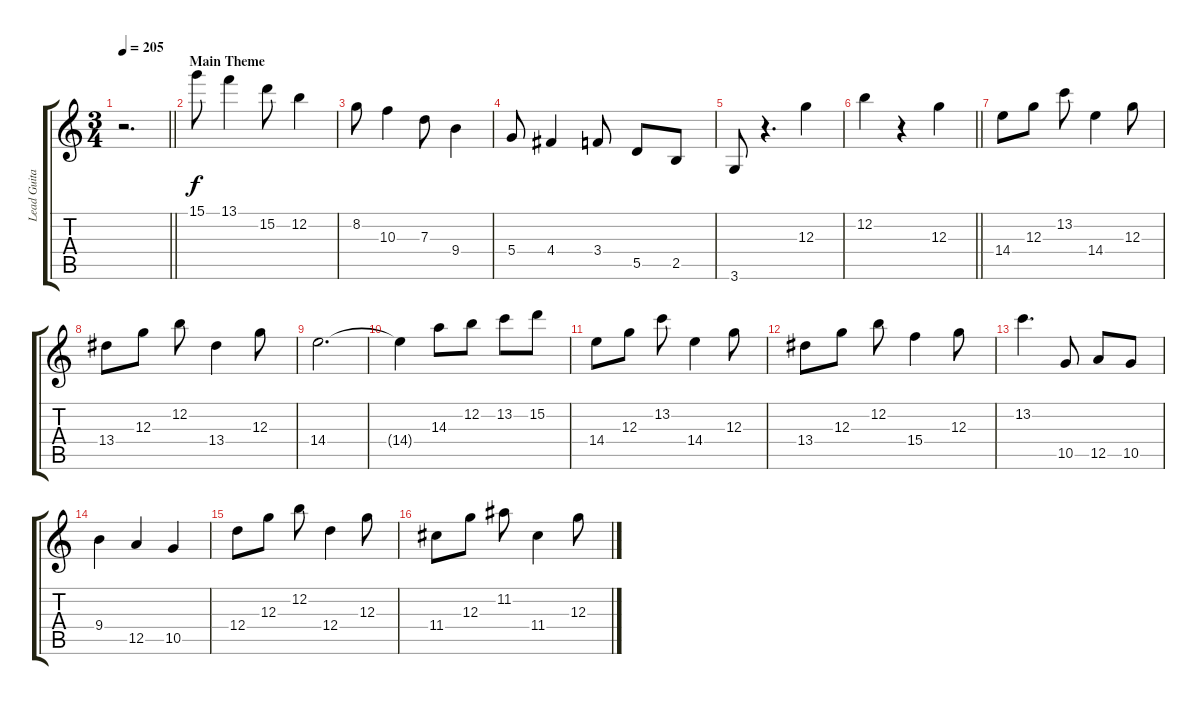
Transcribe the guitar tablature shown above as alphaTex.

\track ("Lead Guitar 2" "Lead Guita") {instrument overdrivenguitar}
\staff {score tabs}
\tuning (E4 B3 G3 D3 A2 E2) {hide}
\ts (3 4)
\tempo 205
\clef g2
\barLineRight lightlight
\ks c
r.2{d dy f instrument overdrivenguitar} |
\section ("" "Main Theme")
15.1.8 13.1.4 15.2.8 12.2.4 |
8.2.8 10.3.4 7.3.8 9.4.4 |
5.4.8 4.4.4 3.4.8 5.5.8 2.5.8 |
3.6.8 r.4{d} 12.3.4 |
\barLineRight lightlight
12.2.4 r.4 12.3.4 |
\section ("" "")
14.4.8 12.3.8 13.2.8 14.4.4 12.3.8 |
13.4.8 12.3.8 12.2.8 13.4.4 12.3.8 |
14.4.2{d} |
14.4{t}.4 14.3.8 12.2.8 13.2.8 15.2.8 |
14.4.8 12.3.8 13.2.8 14.4.4 12.3.8 |
13.4.8 12.3.8 12.2.8 15.4.4 12.3.8 |
13.2.4{d} 10.5.8 12.5.8 10.5.8 |
9.4.4 12.5.4 10.5.4 |
12.4.8 12.3.8 12.2.8 12.4.4 12.3.8 |
11.4.8 12.3.8 11.2.8 11.4.4 12.3.8
